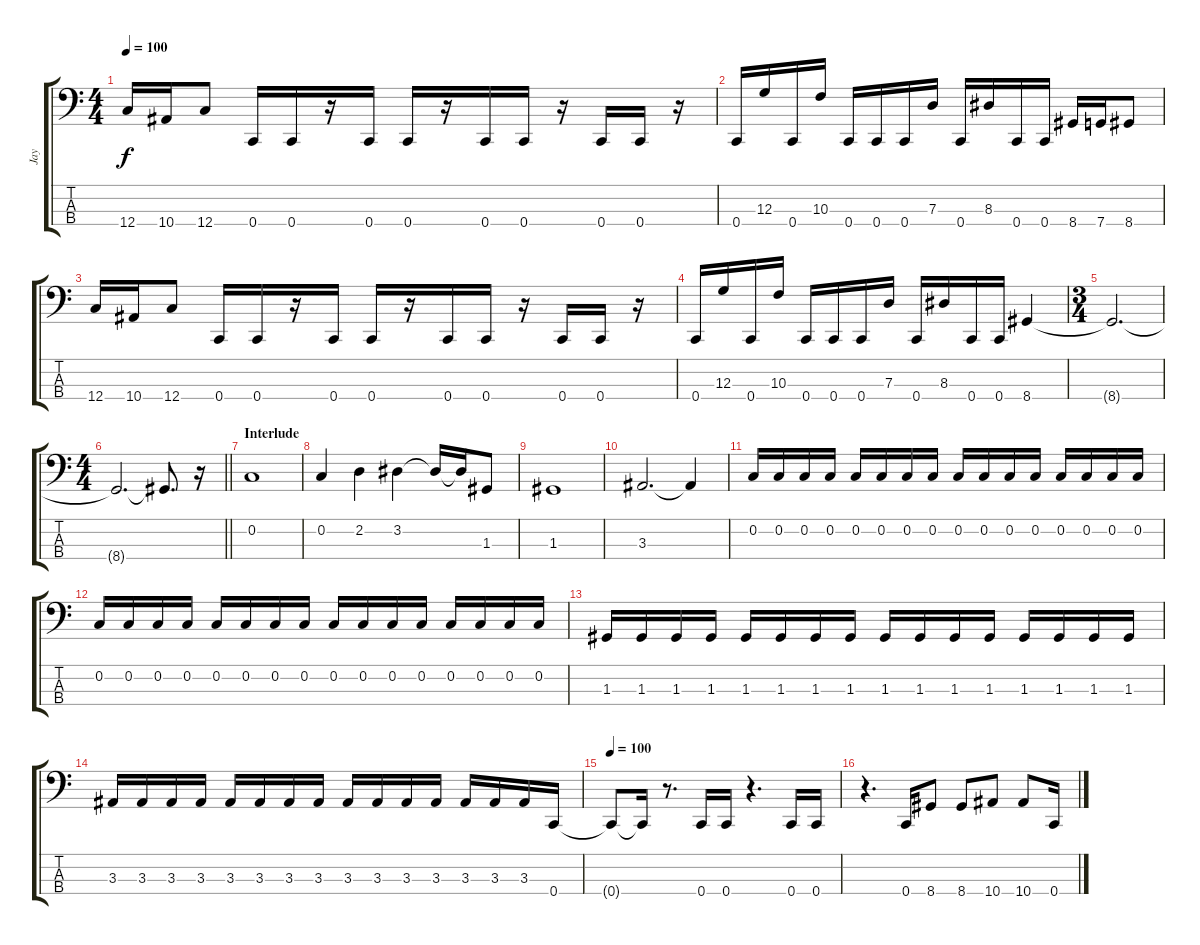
\track ("Jay" "Jay") {instrument electricbasspick}
\staff {score tabs}
\tuning (F2 C2 G1 C1) {hide}
\ts (4 4)
\tempo 100
\clef f4
\ks c
12.4.16{dy f} 10.4.16 12.4.8 0.4.16 0.4.16 r.16 0.4.16 0.4.16 r.16 0.4.16 0.4.16 r.16 0.4.16 0.4.16 r.16 |
0.4.16 12.3.16 0.4.16 10.3.16 0.4.16 0.4.16 0.4.16 7.3.16 0.4.16 8.3.16 0.4.16 0.4.16 8.4.16 7.4.16 8.4.8 |
12.4.16 10.4.16 12.4.8 0.4.16 0.4.16 r.16 0.4.16 0.4.16 r.16 0.4.16 0.4.16 r.16 0.4.16 0.4.16 r.16 |
0.4.16 12.3.16 0.4.16 10.3.16 0.4.16 0.4.16 0.4.16 7.3.16 0.4.16 8.3.16 0.4.16 0.4.16 8.4.4 |
\ts (3 4)
8.4{t}.2{d} |
\ts (4 4)
\barLineRight lightlight
8.4{t}.2{d} 8.4{t}.8{d} r.16 |
\section ("" "Interlude")
0.2.1 |
0.2.4 2.2.4 3.2.4 3.2{t}.16 3.2{t}.16 1.3.8 |
1.3.1 |
3.3.2{d} 3.3{t}.4 |
0.2.16 0.2.16 0.2.16 0.2.16 0.2.16 0.2.16 0.2.16 0.2.16 0.2.16 0.2.16 0.2.16 0.2.16 0.2.16 0.2.16 0.2.16 0.2.16 |
0.2.16 0.2.16 0.2.16 0.2.16 0.2.16 0.2.16 0.2.16 0.2.16 0.2.16 0.2.16 0.2.16 0.2.16 0.2.16 0.2.16 0.2.16 0.2.16 |
1.3.16 1.3.16 1.3.16 1.3.16 1.3.16 1.3.16 1.3.16 1.3.16 1.3.16 1.3.16 1.3.16 1.3.16 1.3.16 1.3.16 1.3.16 1.3.16 |
3.3.16 3.3.16 3.3.16 3.3.16 3.3.16 3.3.16 3.3.16 3.3.16 3.3.16 3.3.16 3.3.16 3.3.16 3.3.16 3.3.16 3.3.16 0.4.16 |
\tempo 100
0.4{t}.8 0.4{t}.16 r.8{d} 0.4.16 0.4.16 r.4{d} 0.4.16 0.4.16 |
r.4{d} 0.4.16 8.4.8 8.4.8 10.4.8 10.4.8 0.4.16
